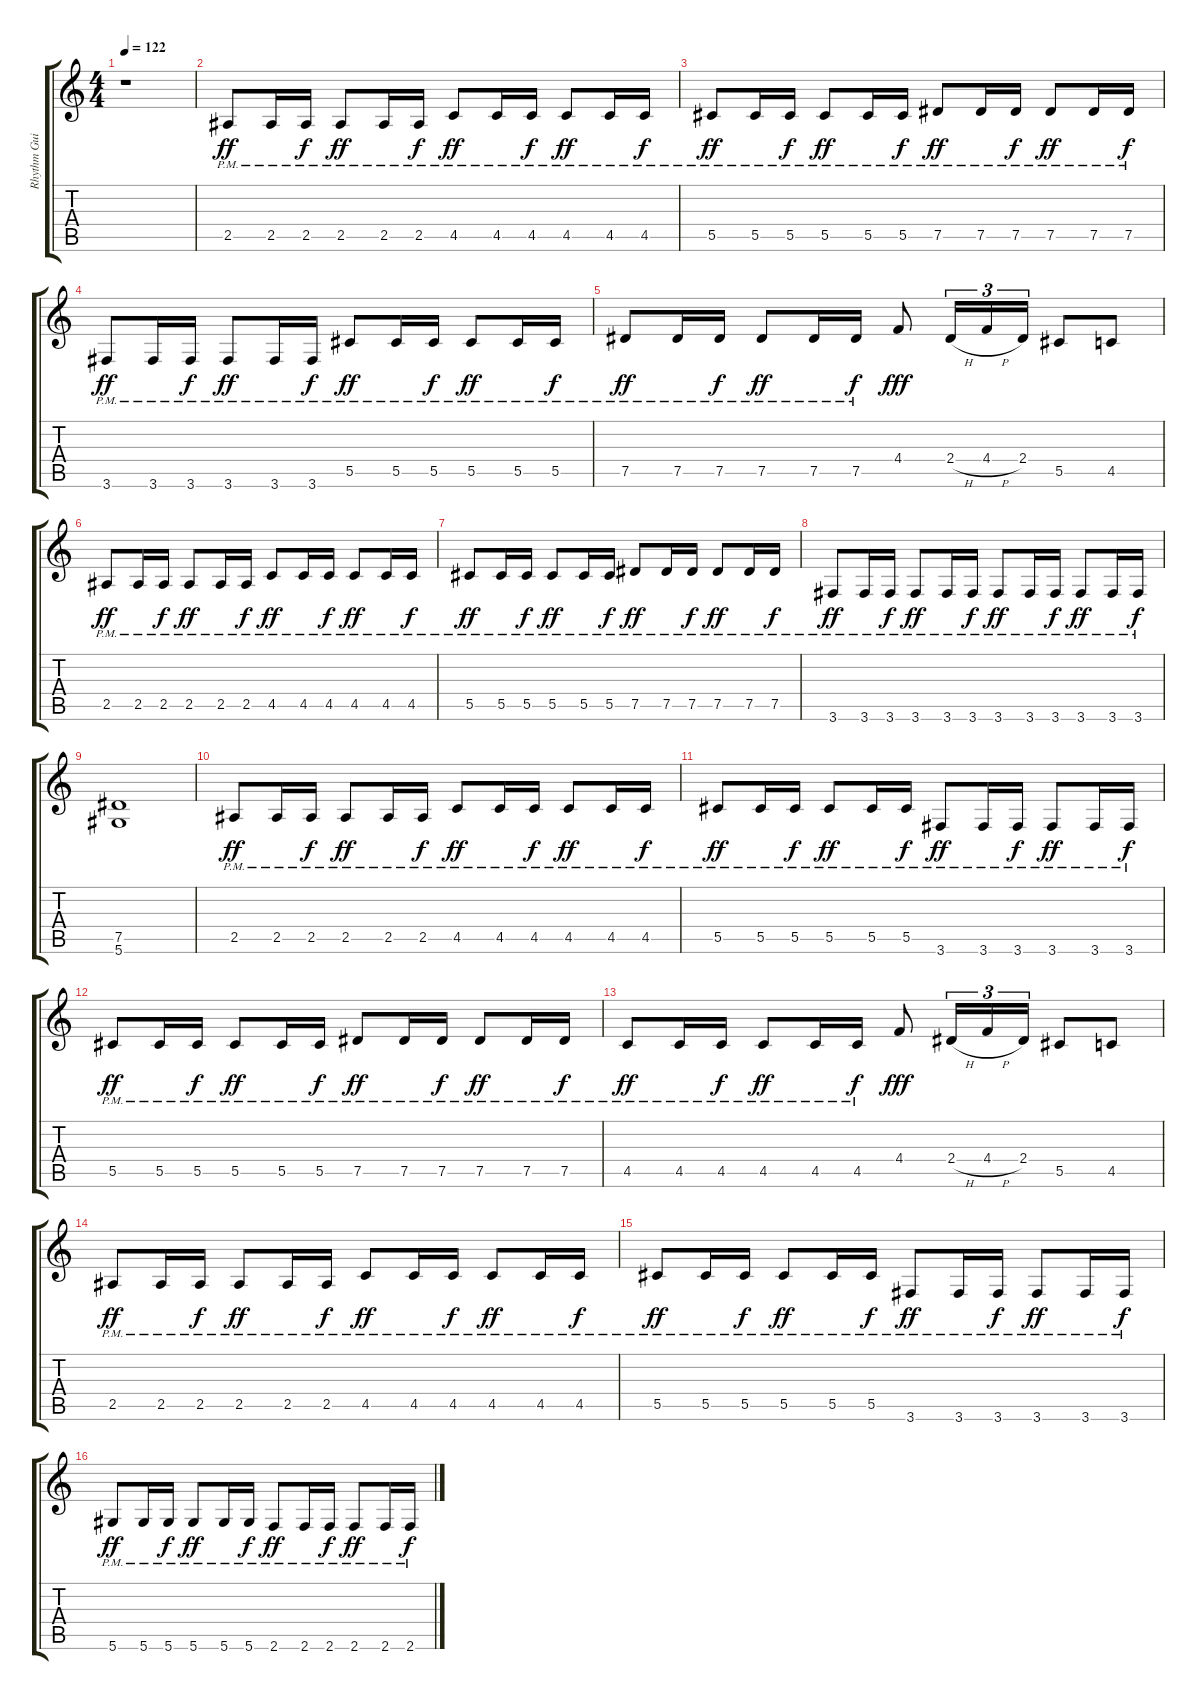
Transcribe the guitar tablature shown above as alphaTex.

\track ("Rhythm Guitar II" "Rhythm Gui") {instrument distortionguitar}
\staff {score tabs}
\tuning (Eb4 Bb3 Gb3 Db3 Ab2 Eb2) {hide}
\ts (4 4)
\tempo 122
\clef g2
\ks c
r.1{dy f} |
2.5{pm}.8{dy ff} 2.5{pm}.16 2.5{pm}.16{dy f} 2.5{pm}.8{dy ff} 2.5{pm}.16 2.5{pm}.16{dy f} 4.5{pm}.8{dy ff} 4.5{pm}.16 4.5{pm}.16{dy f} 4.5{pm}.8{dy ff} 4.5{pm}.16 4.5{pm}.16{dy f} |
5.5{pm}.8{dy ff} 5.5{pm}.16 5.5{pm}.16{dy f} 5.5{pm}.8{dy ff} 5.5{pm}.16 5.5{pm}.16{dy f} 7.5{pm}.8{dy ff} 7.5{pm}.16 7.5{pm}.16{dy f} 7.5{pm}.8{dy ff} 7.5{pm}.16 7.5{pm}.16{dy f} |
3.6{pm}.8{dy ff} 3.6{pm}.16 3.6{pm}.16{dy f} 3.6{pm}.8{dy ff} 3.6{pm}.16 3.6{pm}.16{dy f} 5.5{pm}.8{dy ff} 5.5{pm}.16 5.5{pm}.16{dy f} 5.5{pm}.8{dy ff} 5.5{pm}.16 5.5{pm}.16{dy f} |
7.5{pm}.8{dy ff} 7.5{pm}.16 7.5{pm}.16{dy f} 7.5{pm}.8{dy ff} 7.5{pm}.16 7.5{pm}.16{dy f} 4.4.8{dy fff} 2.4{h}.16{tu (3 2)} 4.4{h}.16{tu (3 2)} 2.4.16{tu (3 2)} 5.5.8 4.5.8 |
2.5{pm}.8{dy ff} 2.5{pm}.16 2.5{pm}.16{dy f} 2.5{pm}.8{dy ff} 2.5{pm}.16 2.5{pm}.16{dy f} 4.5{pm}.8{dy ff} 4.5{pm}.16 4.5{pm}.16{dy f} 4.5{pm}.8{dy ff} 4.5{pm}.16 4.5{pm}.16{dy f} |
5.5{pm}.8{dy ff} 5.5{pm}.16 5.5{pm}.16{dy f} 5.5{pm}.8{dy ff} 5.5{pm}.16 5.5{pm}.16{dy f} 7.5{pm}.8{dy ff} 7.5{pm}.16 7.5{pm}.16{dy f} 7.5{pm}.8{dy ff} 7.5{pm}.16 7.5{pm}.16{dy f} |
3.6{pm}.8{dy ff} 3.6{pm}.16 3.6{pm}.16{dy f} 3.6{pm}.8{dy ff} 3.6{pm}.16 3.6{pm}.16{dy f} 3.6{pm}.8{dy ff} 3.6{pm}.16 3.6{pm}.16{dy f} 3.6{pm}.8{dy ff} 3.6{pm}.16 3.6{pm}.16{dy f} |
(7.5 5.6).1 |
2.5{pm}.8{dy ff} 2.5{pm}.16 2.5{pm}.16{dy f} 2.5{pm}.8{dy ff} 2.5{pm}.16 2.5{pm}.16{dy f} 4.5{pm}.8{dy ff} 4.5{pm}.16 4.5{pm}.16{dy f} 4.5{pm}.8{dy ff} 4.5{pm}.16 4.5{pm}.16{dy f} |
5.5{pm}.8{dy ff} 5.5{pm}.16 5.5{pm}.16{dy f} 5.5{pm}.8{dy ff} 5.5{pm}.16 5.5{pm}.16{dy f} 3.6{pm}.8{dy ff} 3.6{pm}.16 3.6{pm}.16{dy f} 3.6{pm}.8{dy ff} 3.6{pm}.16 3.6{pm}.16{dy f} |
5.5{pm}.8{dy ff} 5.5{pm}.16 5.5{pm}.16{dy f} 5.5{pm}.8{dy ff} 5.5{pm}.16 5.5{pm}.16{dy f} 7.5{pm}.8{dy ff} 7.5{pm}.16 7.5{pm}.16{dy f} 7.5{pm}.8{dy ff} 7.5{pm}.16 7.5{pm}.16{dy f} |
4.5{pm}.8{dy ff} 4.5{pm}.16 4.5{pm}.16{dy f} 4.5{pm}.8{dy ff} 4.5{pm}.16 4.5{pm}.16{dy f} 4.4.8{dy fff} 2.4{h}.16{tu (3 2)} 4.4{h}.16{tu (3 2)} 2.4.16{tu (3 2)} 5.5.8 4.5.8 |
2.5{pm}.8{dy ff} 2.5{pm}.16 2.5{pm}.16{dy f} 2.5{pm}.8{dy ff} 2.5{pm}.16 2.5{pm}.16{dy f} 4.5{pm}.8{dy ff} 4.5{pm}.16 4.5{pm}.16{dy f} 4.5{pm}.8{dy ff} 4.5{pm}.16 4.5{pm}.16{dy f} |
5.5{pm}.8{dy ff} 5.5{pm}.16 5.5{pm}.16{dy f} 5.5{pm}.8{dy ff} 5.5{pm}.16 5.5{pm}.16{dy f} 3.6{pm}.8{dy ff} 3.6{pm}.16 3.6{pm}.16{dy f} 3.6{pm}.8{dy ff} 3.6{pm}.16 3.6{pm}.16{dy f} |
5.6{pm}.8{dy ff} 5.6{pm}.16 5.6{pm}.16{dy f} 5.6{pm}.8{dy ff} 5.6{pm}.16 5.6{pm}.16{dy f} 2.6{pm}.8{dy ff} 2.6{pm}.16 2.6{pm}.16{dy f} 2.6{pm}.8{dy ff} 2.6{pm}.16 2.6{pm}.16{dy f}
